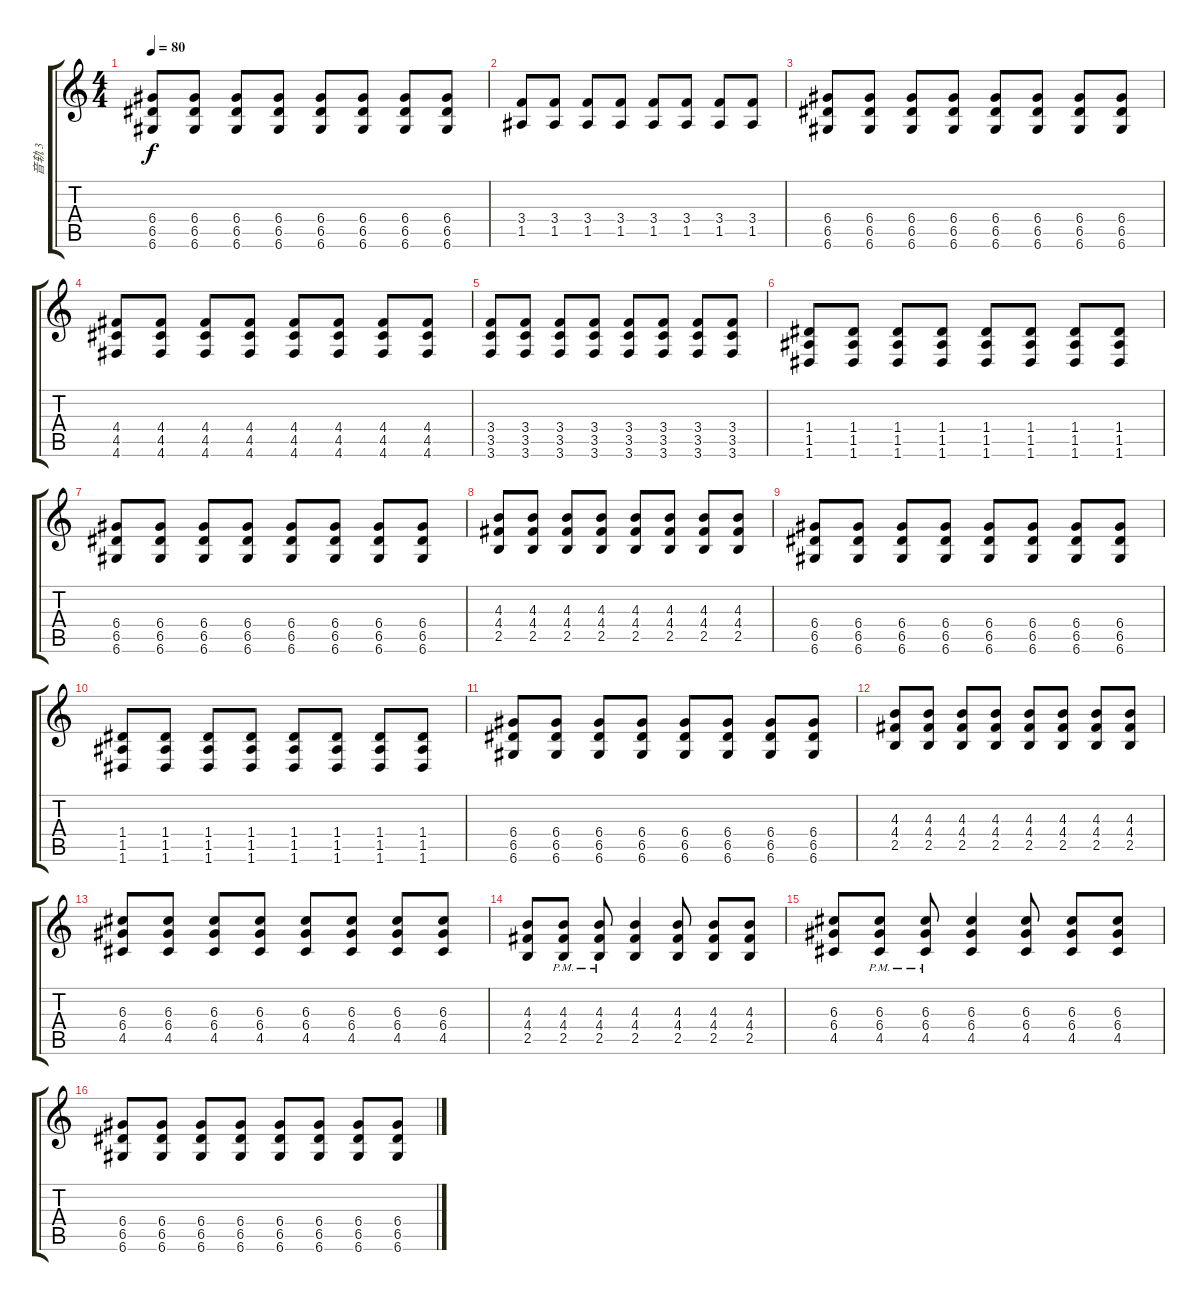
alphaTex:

\track ("音轨 3" "音轨 3") {instrument distortionguitar}
\staff {score tabs}
\tuning (E4 B3 G3 D3 A2 D2) {hide}
\ts (4 4)
\tempo 80
\clef g2
\ks c
(6.4 6.5 6.6).8{dy f} (6.4 6.5 6.6).8 (6.4 6.5 6.6).8 (6.4 6.5 6.6).8 (6.4 6.5 6.6).8 (6.4 6.5 6.6).8 (6.4 6.5 6.6).8 (6.4 6.5 6.6).8 |
(3.4 1.5).8 (3.4 1.5).8 (3.4 1.5).8 (3.4 1.5).8 (3.4 1.5).8 (3.4 1.5).8 (3.4 1.5).8 (3.4 1.5).8 |
(6.4 6.5 6.6).8 (6.4 6.5 6.6).8 (6.4 6.5 6.6).8 (6.4 6.5 6.6).8 (6.4 6.5 6.6).8 (6.4 6.5 6.6).8 (6.4 6.5 6.6).8 (6.4 6.5 6.6).8 |
(4.4 4.5 4.6).8 (4.4 4.5 4.6).8 (4.4 4.5 4.6).8 (4.4 4.5 4.6).8 (4.4 4.5 4.6).8 (4.4 4.5 4.6).8 (4.4 4.5 4.6).8 (4.4 4.5 4.6).8 |
(3.4 3.5 3.6).8 (3.4 3.5 3.6).8 (3.4 3.5 3.6).8 (3.4 3.5 3.6).8 (3.4 3.5 3.6).8 (3.4 3.5 3.6).8 (3.4 3.5 3.6).8 (3.4 3.5 3.6).8 |
(1.4 1.5 1.6).8 (1.4 1.5 1.6).8 (1.4 1.5 1.6).8 (1.4 1.5 1.6).8 (1.4 1.5 1.6).8 (1.4 1.5 1.6).8 (1.4 1.5 1.6).8 (1.4 1.5 1.6).8 |
(6.4 6.5 6.6).8 (6.4 6.5 6.6).8 (6.4 6.5 6.6).8 (6.4 6.5 6.6).8 (6.4 6.5 6.6).8 (6.4 6.5 6.6).8 (6.4 6.5 6.6).8 (6.4 6.5 6.6).8 |
(4.3 4.4 2.5).8 (4.3 4.4 2.5).8 (4.3 4.4 2.5).8 (4.3 4.4 2.5).8 (4.3 4.4 2.5).8 (4.3 4.4 2.5).8 (4.3 4.4 2.5).8 (4.3 4.4 2.5).8 |
(6.4 6.5 6.6).8 (6.4 6.5 6.6).8 (6.4 6.5 6.6).8 (6.4 6.5 6.6).8 (6.4 6.5 6.6).8 (6.4 6.5 6.6).8 (6.4 6.5 6.6).8 (6.4 6.5 6.6).8 |
(1.4 1.5 1.6).8 (1.4 1.5 1.6).8 (1.4 1.5 1.6).8 (1.4 1.5 1.6).8 (1.4 1.5 1.6).8 (1.4 1.5 1.6).8 (1.4 1.5 1.6).8 (1.4 1.5 1.6).8 |
(6.4 6.5 6.6).8 (6.4 6.5 6.6).8 (6.4 6.5 6.6).8 (6.4 6.5 6.6).8 (6.4 6.5 6.6).8 (6.4 6.5 6.6).8 (6.4 6.5 6.6).8 (6.4 6.5 6.6).8 |
(4.3 4.4 2.5).8 (4.3 4.4 2.5).8 (4.3 4.4 2.5).8 (4.3 4.4 2.5).8 (4.3 4.4 2.5).8 (4.3 4.4 2.5).8 (4.3 4.4 2.5).8 (4.3 4.4 2.5).8 |
(6.3 6.4 4.5).8 (6.3 6.4 4.5).8 (6.3 6.4 4.5).8 (6.3 6.4 4.5).8 (6.3 6.4 4.5).8 (6.3 6.4 4.5).8 (6.3 6.4 4.5).8 (6.3 6.4 4.5).8 |
(4.3 4.4 2.5).8 (4.3{pm} 4.4{pm} 2.5{pm}).8 (4.3{pm} 4.4{pm} 2.5{pm}).8 (4.3 4.4 2.5).4 (4.3 4.4 2.5).8 (4.3 4.4 2.5).8 (4.3 4.4 2.5).8 |
(6.3 6.4 4.5).8 (6.3{pm} 6.4{pm} 4.5{pm}).8 (6.3{pm} 6.4{pm} 4.5{pm}).8 (6.3 6.4 4.5).4 (6.3 6.4 4.5).8 (6.3 6.4 4.5).8 (6.3 6.4 4.5).8 |
(6.4 6.5 6.6).8 (6.4 6.5 6.6).8 (6.4 6.5 6.6).8 (6.4 6.5 6.6).8 (6.4 6.5 6.6).8 (6.4 6.5 6.6).8 (6.4 6.5 6.6).8 (6.4 6.5 6.6).8
